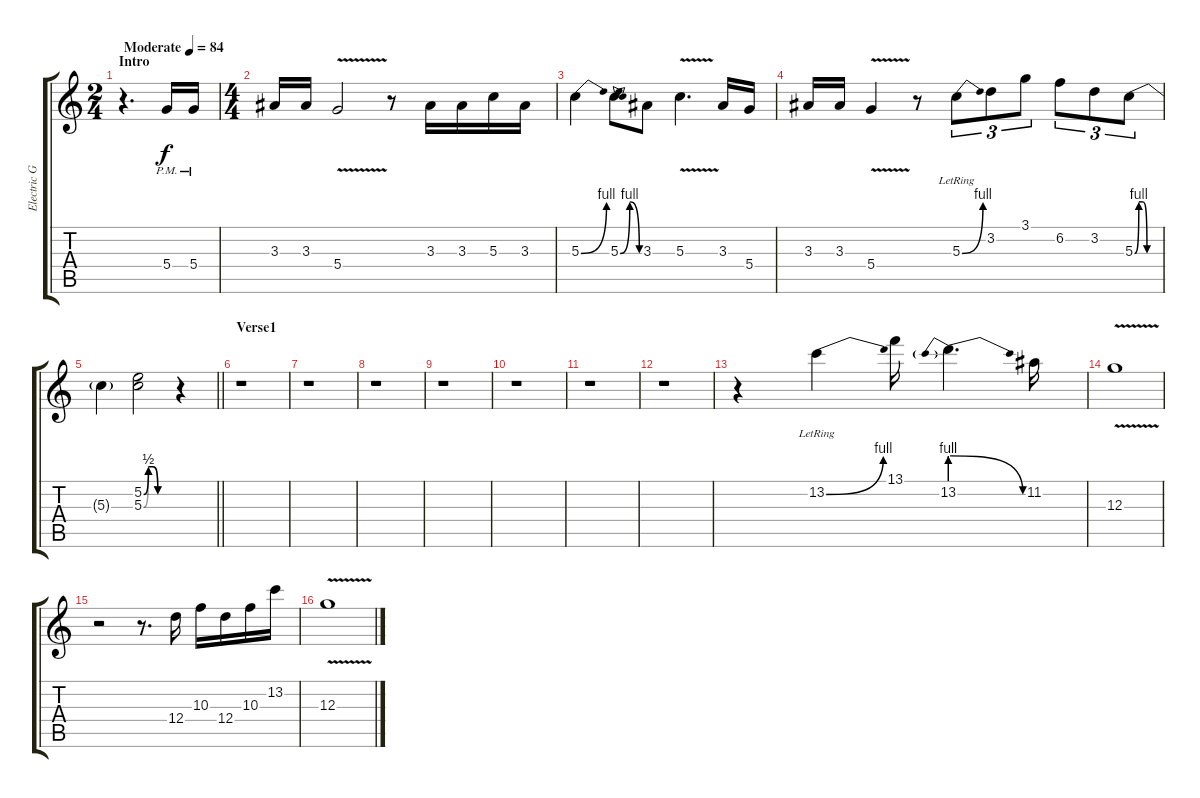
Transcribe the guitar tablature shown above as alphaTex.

\track ("Electric Guitar" "Electric G") {instrument distortionguitar}
\staff {score tabs}
\tuning (E4 B3 G3 D3 A2 E2) {hide}
\ts (2 4)
\section ("" "Intro")
\tempo (84 "Moderate")
\clef g2
\ks c
r.4{d dy f instrument distortionguitar} 5.4{pm}.16 5.4{pm}.16 |
\ts (4 4)
3.3.16 3.3.16 5.4{v}.2 r.8 3.3.16 3.3.16 5.3.16 3.3.16 |
5.3{be (bend 0 0 60 4)}.4 5.3{be (bendrelease 0 0 15 4 45 4 60 0)}.8 3.3.8 5.3{v}.4{d} 3.3.16 5.4.16 |
3.3.16 3.3.16 5.4{v}.4 r.8 5.3{be (bend 0 0 60 4) lr}.8{tu (3 2)} 3.2.8{tu (3 2)} 3.1.8{tu (3 2)} 6.2.8{tu (3 2)} 3.2.8{tu (3 2)} 5.3{be (custom 0 0 10 4 20 4 30 0 60 0)}.8{tu (3 2)} |
\barLineRight lightlight
5.3{t}.4 (5.2{be (custom 0 0 10 2 20 2 30 0 60 0)} 5.3{be (custom 0 0 10 2 20 2 30 0 60 0)}).2 r.4 |
\section ("" "Verse1")
r.1 |
r.1 |
r.1 |
r.1 |
r.1 |
r.1 |
r.1 |
r.4 13.2{be (bend 0 0 60 4) lr}.4 13.1.16 13.2{be (prebendrelease 0 4 60 0)}.4{d} 11.2.16 |
12.3{v}.1 |
r.2 r.8{d} 12.4.16 10.3.16 12.4.16 10.3.16 13.2.16 |
12.3{v}.1
